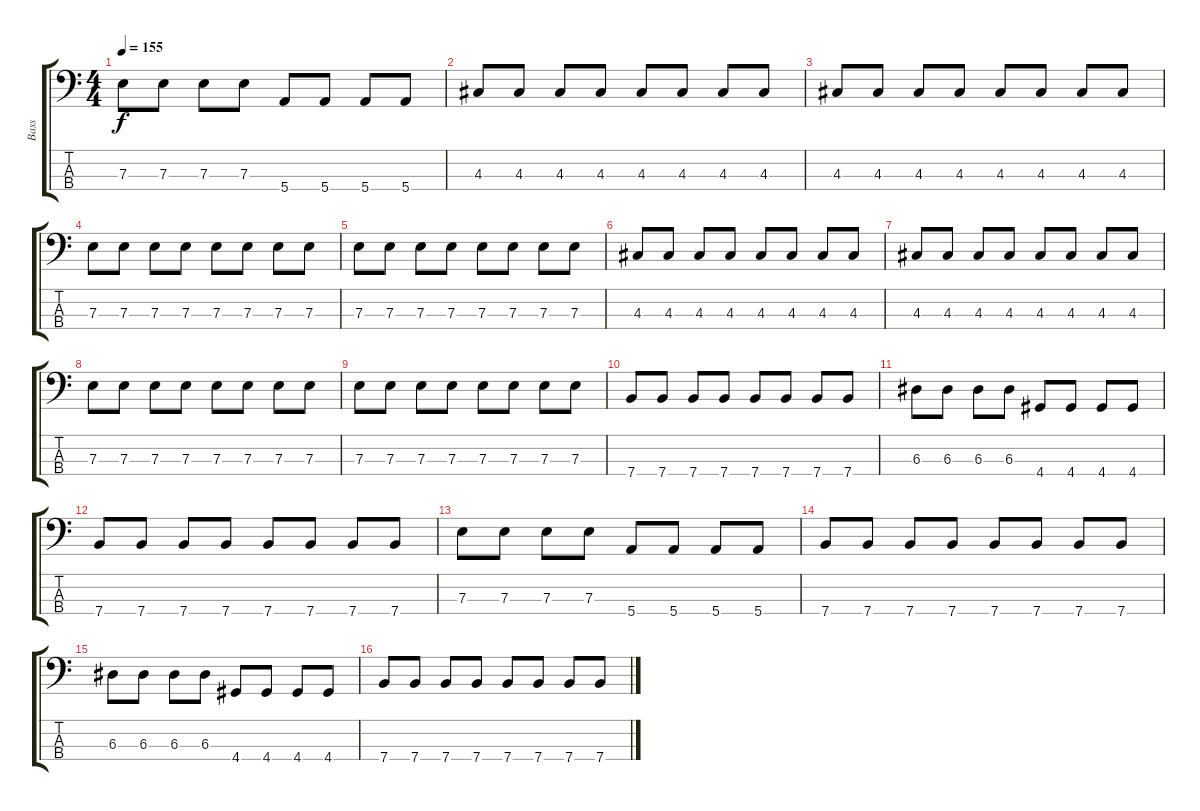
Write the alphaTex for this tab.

\track ("Bass" "Bass") {instrument electricbasspick}
\staff {score tabs}
\tuning (G2 D2 A1 E1) {hide}
\ts (4 4)
\tempo 155
\clef f4
\ks c
7.3.8{dy f} 7.3.8 7.3.8 7.3.8 5.4.8 5.4.8 5.4.8 5.4.8 |
4.3.8 4.3.8 4.3.8 4.3.8 4.3.8 4.3.8 4.3.8 4.3.8 |
4.3.8 4.3.8 4.3.8 4.3.8 4.3.8 4.3.8 4.3.8 4.3.8 |
7.3.8 7.3.8 7.3.8 7.3.8 7.3.8 7.3.8 7.3.8 7.3.8 |
7.3.8 7.3.8 7.3.8 7.3.8 7.3.8 7.3.8 7.3.8 7.3.8 |
4.3.8 4.3.8 4.3.8 4.3.8 4.3.8 4.3.8 4.3.8 4.3.8 |
4.3.8 4.3.8 4.3.8 4.3.8 4.3.8 4.3.8 4.3.8 4.3.8 |
7.3.8 7.3.8 7.3.8 7.3.8 7.3.8 7.3.8 7.3.8 7.3.8 |
7.3.8 7.3.8 7.3.8 7.3.8 7.3.8 7.3.8 7.3.8 7.3.8 |
7.4.8 7.4.8 7.4.8 7.4.8 7.4.8 7.4.8 7.4.8 7.4.8 |
6.3.8 6.3.8 6.3.8 6.3.8 4.4.8 4.4.8 4.4.8 4.4.8 |
7.4.8 7.4.8 7.4.8 7.4.8 7.4.8 7.4.8 7.4.8 7.4.8 |
7.3.8 7.3.8 7.3.8 7.3.8 5.4.8 5.4.8 5.4.8 5.4.8 |
7.4.8 7.4.8 7.4.8 7.4.8 7.4.8 7.4.8 7.4.8 7.4.8 |
6.3.8 6.3.8 6.3.8 6.3.8 4.4.8 4.4.8 4.4.8 4.4.8 |
7.4.8 7.4.8 7.4.8 7.4.8 7.4.8 7.4.8 7.4.8 7.4.8
